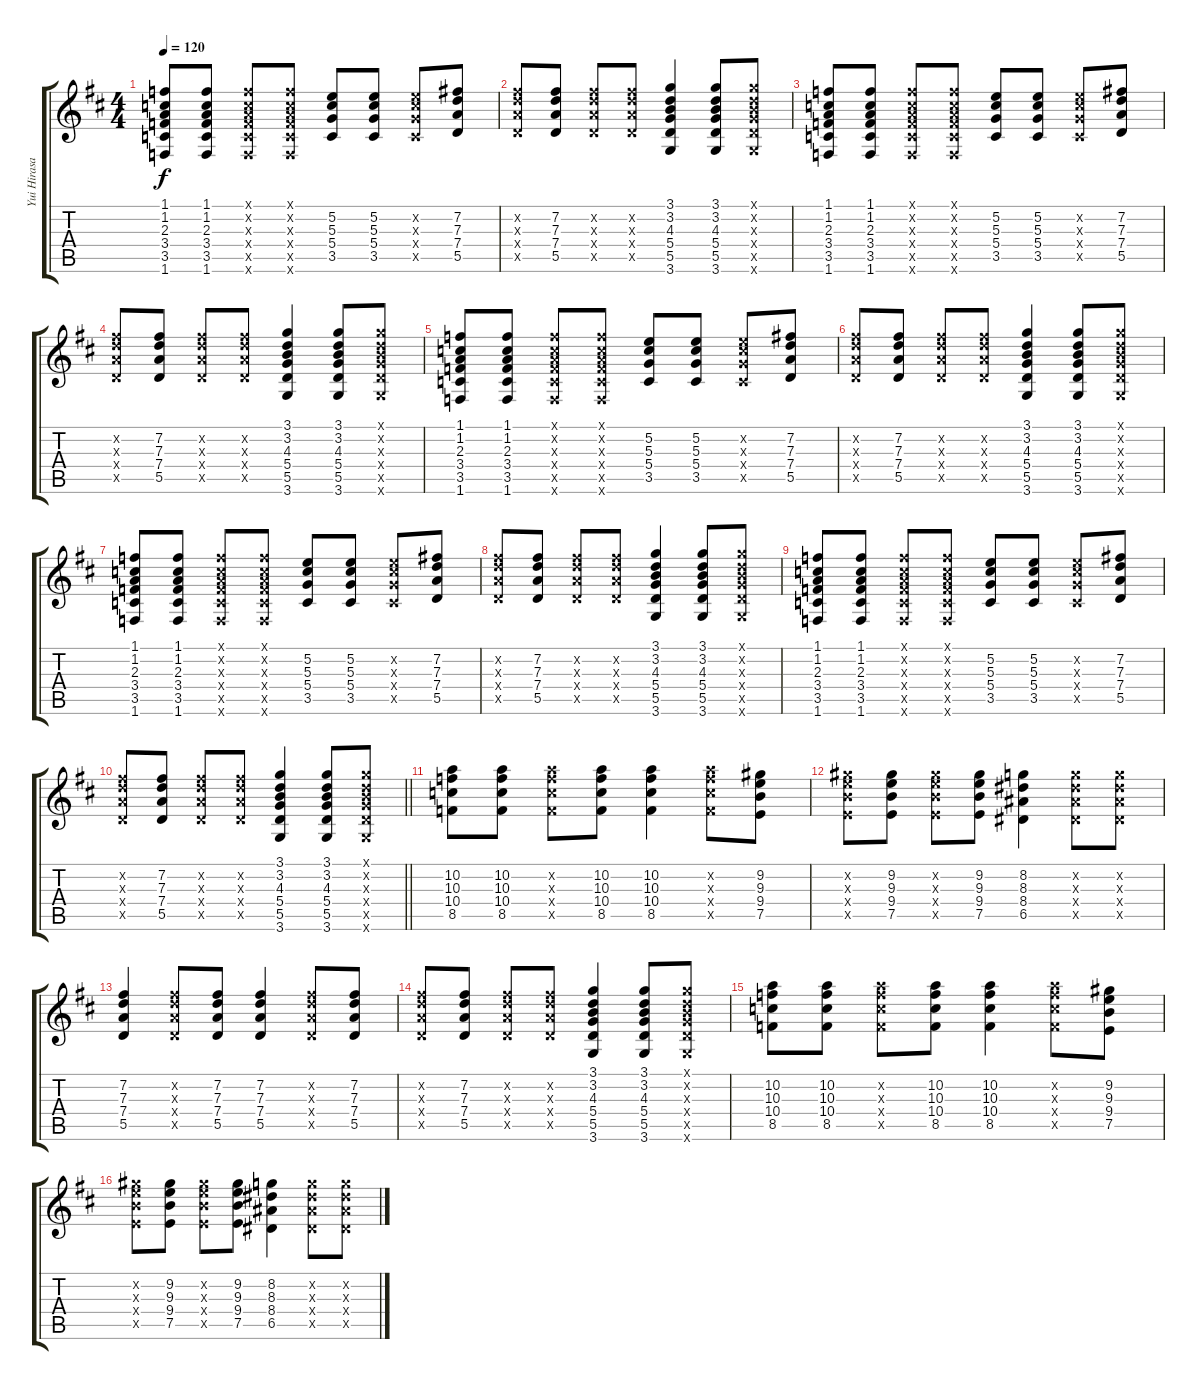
\track ("Yui Hirasawa" "Yui Hirasa") {instrument distortionguitar}
\staff {score tabs}
\tuning (E4 B3 G3 D3 A2 E2) {hide}
\ts (4 4)
\tempo 120
\clef g2
\ks d
(1.1 1.2 2.3 3.4 3.5 1.6).8{dy f} (1.1 1.2 2.3 3.4 3.5 1.6).8 (1.1{x} 1.2{x} 2.3{x} 3.4{x} 3.5{x} 1.6{x}).8 (1.1{x} 1.2{x} 2.3{x} 3.4{x} 3.5{x} 1.6{x}).8 (5.2 5.3 5.4 3.5).8 (5.2 5.3 5.4 3.5).8 (5.2{x} 5.3{x} 5.4{x} 3.5{x}).8 (7.2 7.3 7.4 5.5).8 |
(7.2{x} 7.3{x} 7.4{x} 5.5{x}).8 (7.2 7.3 7.4 5.5).8 (7.2{x} 7.3{x} 7.4{x} 5.5{x}).8 (7.2{x} 7.3{x} 7.4{x} 5.5{x}).8 (3.1 3.2 4.3 5.4 5.5 3.6).4 (3.1 3.2 4.3 5.4 5.5 3.6).8 (3.1{x} 3.2{x} 4.3{x} 5.4{x} 5.5{x} 3.6{x}).8 |
(1.1 1.2 2.3 3.4 3.5 1.6).8 (1.1 1.2 2.3 3.4 3.5 1.6).8 (1.1{x} 1.2{x} 2.3{x} 3.4{x} 3.5{x} 1.6{x}).8 (1.1{x} 1.2{x} 2.3{x} 3.4{x} 3.5{x} 1.6{x}).8 (5.2 5.3 5.4 3.5).8 (5.2 5.3 5.4 3.5).8 (5.2{x} 5.3{x} 5.4{x} 3.5{x}).8 (7.2 7.3 7.4 5.5).8 |
(7.2{x} 7.3{x} 7.4{x} 5.5{x}).8 (7.2 7.3 7.4 5.5).8 (7.2{x} 7.3{x} 7.4{x} 5.5{x}).8 (7.2{x} 7.3{x} 7.4{x} 5.5{x}).8 (3.1 3.2 4.3 5.4 5.5 3.6).4 (3.1 3.2 4.3 5.4 5.5 3.6).8 (3.1{x} 3.2{x} 4.3{x} 5.4{x} 5.5{x} 3.6{x}).8 |
(1.1 1.2 2.3 3.4 3.5 1.6).8 (1.1 1.2 2.3 3.4 3.5 1.6).8 (1.1{x} 1.2{x} 2.3{x} 3.4{x} 3.5{x} 1.6{x}).8 (1.1{x} 1.2{x} 2.3{x} 3.4{x} 3.5{x} 1.6{x}).8 (5.2 5.3 5.4 3.5).8 (5.2 5.3 5.4 3.5).8 (5.2{x} 5.3{x} 5.4{x} 3.5{x}).8 (7.2 7.3 7.4 5.5).8 |
(7.2{x} 7.3{x} 7.4{x} 5.5{x}).8 (7.2 7.3 7.4 5.5).8 (7.2{x} 7.3{x} 7.4{x} 5.5{x}).8 (7.2{x} 7.3{x} 7.4{x} 5.5{x}).8 (3.1 3.2 4.3 5.4 5.5 3.6).4 (3.1 3.2 4.3 5.4 5.5 3.6).8 (3.1{x} 3.2{x} 4.3{x} 5.4{x} 5.5{x} 3.6{x}).8 |
(1.1 1.2 2.3 3.4 3.5 1.6).8 (1.1 1.2 2.3 3.4 3.5 1.6).8 (1.1{x} 1.2{x} 2.3{x} 3.4{x} 3.5{x} 1.6{x}).8 (1.1{x} 1.2{x} 2.3{x} 3.4{x} 3.5{x} 1.6{x}).8 (5.2 5.3 5.4 3.5).8 (5.2 5.3 5.4 3.5).8 (5.2{x} 5.3{x} 5.4{x} 3.5{x}).8 (7.2 7.3 7.4 5.5).8 |
(7.2{x} 7.3{x} 7.4{x} 5.5{x}).8 (7.2 7.3 7.4 5.5).8 (7.2{x} 7.3{x} 7.4{x} 5.5{x}).8 (7.2{x} 7.3{x} 7.4{x} 5.5{x}).8 (3.1 3.2 4.3 5.4 5.5 3.6).4 (3.1 3.2 4.3 5.4 5.5 3.6).8 (3.1{x} 3.2{x} 4.3{x} 5.4{x} 5.5{x} 3.6{x}).8 |
(1.1 1.2 2.3 3.4 3.5 1.6).8 (1.1 1.2 2.3 3.4 3.5 1.6).8 (1.1{x} 1.2{x} 2.3{x} 3.4{x} 3.5{x} 1.6{x}).8 (1.1{x} 1.2{x} 2.3{x} 3.4{x} 3.5{x} 1.6{x}).8 (5.2 5.3 5.4 3.5).8 (5.2 5.3 5.4 3.5).8 (5.2{x} 5.3{x} 5.4{x} 3.5{x}).8 (7.2 7.3 7.4 5.5).8 |
\barLineRight lightlight
(7.2{x} 7.3{x} 7.4{x} 5.5{x}).8 (7.2 7.3 7.4 5.5).8 (7.2{x} 7.3{x} 7.4{x} 5.5{x}).8 (7.2{x} 7.3{x} 7.4{x} 5.5{x}).8 (3.1 3.2 4.3 5.4 5.5 3.6).4 (3.1 3.2 4.3 5.4 5.5 3.6).8 (3.1{x} 3.2{x} 4.3{x} 5.4{x} 5.5{x} 3.6{x}).8 |
(10.2 10.3 10.4 8.5).8 (10.2 10.3 10.4 8.5).8 (10.2{x} 10.3{x} 10.4{x} 8.5{x}).8 (10.2 10.3 10.4 8.5).8 (10.2 10.3 10.4 8.5).4 (10.2{x} 10.3{x} 10.4{x} 8.5{x}).8 (9.2 9.3 9.4 7.5).8 |
(9.2{x} 9.3{x} 9.4{x} 7.5{x}).8 (9.2 9.3 9.4 7.5).8 (9.2{x} 9.3{x} 9.4{x} 7.5{x}).8 (9.2 9.3 9.4 7.5).8 (8.2 8.3 8.4 6.5).4 (8.2{x} 8.3{x} 8.4{x} 6.5{x}).8 (8.2{x} 8.3{x} 8.4{x} 6.5{x}).8 |
(7.2 7.3 7.4 5.5).4 (7.2{x} 7.3{x} 7.4{x} 5.5{x}).8 (7.2 7.3 7.4 5.5).8 (7.2 7.3 7.4 5.5).4 (7.2{x} 7.3{x} 7.4{x} 5.5{x}).8 (7.2 7.3 7.4 5.5).8 |
(7.2{x} 7.3{x} 7.4{x} 5.5{x}).8 (7.2 7.3 7.4 5.5).8 (7.2{x} 7.3{x} 7.4{x} 5.5{x}).8 (7.2{x} 7.3{x} 7.4{x} 5.5{x}).8 (3.1 3.2 4.3 5.4 5.5 3.6).4 (3.1 3.2 4.3 5.4 5.5 3.6).8 (3.1{x} 3.2{x} 4.3{x} 5.4{x} 5.5{x} 3.6{x}).8 |
(10.2 10.3 10.4 8.5).8 (10.2 10.3 10.4 8.5).8 (10.2{x} 10.3{x} 10.4{x} 8.5{x}).8 (10.2 10.3 10.4 8.5).8 (10.2 10.3 10.4 8.5).4 (10.2{x} 10.3{x} 10.4{x} 8.5{x}).8 (9.2 9.3 9.4 7.5).8 |
(9.2{x} 9.3{x} 9.4{x} 7.5{x}).8 (9.2 9.3 9.4 7.5).8 (9.2{x} 9.3{x} 9.4{x} 7.5{x}).8 (9.2 9.3 9.4 7.5).8 (8.2 8.3 8.4 6.5).4 (8.2{x} 8.3{x} 8.4{x} 6.5{x}).8 (8.2{x} 8.3{x} 8.4{x} 6.5{x}).8
